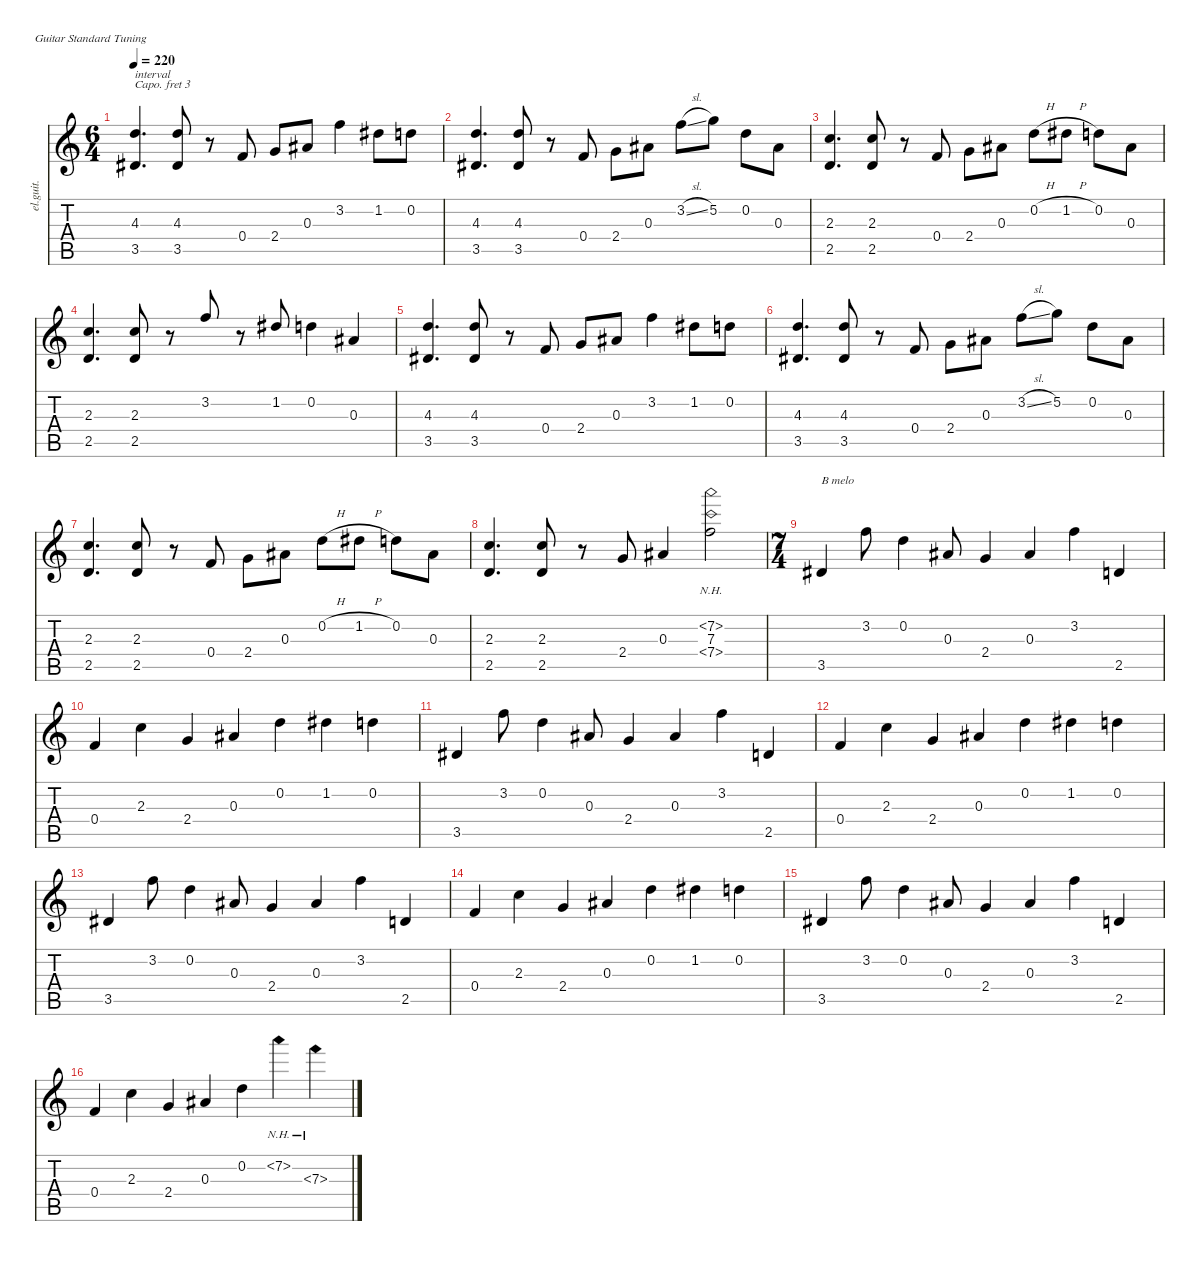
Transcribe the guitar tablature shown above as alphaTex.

\defaultSystemsLayout 4
\hideDynamics
\bracketExtendMode nobrackets
\otherSystemsTrackNameOrientation horizontal
\track ("Clean Guitar" "el.guit.") {instrument electricguitarclean}
\staff {score tabs}
\capo 3
\tuning (E4 B3 G3 D3 A2 E2)
\ts (6 4)
\tempo 220
\clef g2
\ks c
(3.5{acc #} 4.3).4{d txt "interval" dy mf beam Up} (3.5{acc #} 4.3).8{beam Up} r.8{beam Up} 0.4.8{beam Up} 2.4.8{beam Up} 0.3{acc #}.8{beam Up} 3.2.4{beam Down} 1.2{acc #}.8{beam Down} 0.2.8{beam Down} |
(3.5{acc #} 4.3).4{d beam Up} (3.5{acc #} 4.3).8{beam Up} r.8{beam Up} 0.4.8{beam Up} 2.4.8{beam Down} 0.3{acc #}.8{beam Down} 3.2{sl}.8{beam Down} 5.2.8{beam Down} 0.2.8{beam Down} 0.3{acc #}.8{beam Down} |
(2.5 2.3).4{d beam Up} (2.5 2.3).8{beam Up} r.8{beam Up} 0.4.8{beam Up} 2.4.8{beam Down} 0.3{acc #}.8{beam Down} 0.2{h}.8{beam Down} 1.2{h acc #}.8{beam Down} 0.2.8{beam Down} 0.3{acc #}.8{beam Down} |
(2.5 2.3).4{d beam Up} (2.5 2.3).8{beam Up} r.8{beam Up} 3.2.8{beam Up} r.8{beam Up} 1.2{acc #}.8{beam Down} 0.2.4{beam Down} 0.3{acc #}.4{beam Up} |
(3.5{acc #} 4.3).4{d beam Up} (3.5{acc #} 4.3).8{beam Up} r.8{beam Up} 0.4.8{beam Up} 2.4.8{beam Up} 0.3{acc #}.8{beam Up} 3.2.4{beam Down} 1.2{acc #}.8{beam Down} 0.2.8{beam Down} |
(3.5{acc #} 4.3).4{d beam Up} (3.5{acc #} 4.3).8{beam Up} r.8{beam Up} 0.4.8{beam Up} 2.4.8{beam Down} 0.3{acc #}.8{beam Down} 3.2{sl}.8{beam Down} 5.2.8{beam Down} 0.2.8{beam Down} 0.3{acc #}.8{beam Down} |
(2.5 2.3).4{d beam Up} (2.5 2.3).8{beam Up} r.8{beam Up} 0.4.8{beam Up} 2.4.8{beam Down} 0.3{acc #}.8{beam Down} 0.2{h}.8{beam Down} 1.2{h acc #}.8{beam Down} 0.2.8{beam Down} 0.3{acc #}.8{beam Down} |
(2.5 2.3).4{d beam Up} (2.5 2.3).8{beam Up} r.8{beam Up} 2.4.8{beam Up} 0.3{acc #}.4{beam Up} (7.4{nh} 7.3 7.2{nh}).2{beam Down} |
\ts (7 4)
\beaming (8 6 4 4)
3.5{acc #}.4{txt "B melo" beam Up} 3.2.8{beam Down} 0.2.4{beam Down} 0.3{acc #}.8{beam Up} 2.4.4{beam Up} 0.3{acc #}.4{beam Up} 3.2.4{beam Down} 2.5.4{beam Up} |
0.4.4{beam Up} 2.3.4{beam Down} 2.4.4{beam Up} 0.3{acc #}.4{beam Up} 0.2.4{beam Down} 1.2{acc #}.4{beam Down} 0.2.4{beam Down} |
3.5{acc #}.4{beam Up} 3.2.8{beam Down} 0.2.4{beam Down} 0.3{acc #}.8{beam Up} 2.4.4{beam Up} 0.3{acc #}.4{beam Up} 3.2.4{beam Down} 2.5.4{beam Up} |
0.4.4{beam Up} 2.3.4{beam Down} 2.4.4{beam Up} 0.3{acc #}.4{beam Up} 0.2.4{beam Down} 1.2{acc #}.4{beam Down} 0.2.4{beam Down} |
3.5{acc #}.4{beam Up} 3.2.8{beam Down} 0.2.4{beam Down} 0.3{acc #}.8{beam Up} 2.4.4{beam Up} 0.3{acc #}.4{beam Up} 3.2.4{beam Down} 2.5.4{beam Up} |
0.4.4{beam Up} 2.3.4{beam Down} 2.4.4{beam Up} 0.3{acc #}.4{beam Up} 0.2.4{beam Down} 1.2{acc #}.4{beam Down} 0.2.4{beam Down} |
3.5{acc #}.4{beam Up} 3.2.8{beam Down} 0.2.4{beam Down} 0.3{acc #}.8{beam Up} 2.4.4{beam Up} 0.3{acc #}.4{beam Up} 3.2.4{beam Down} 2.5.4{beam Up} |
0.4.4{beam Up} 2.3.4{beam Down} 2.4.4{beam Up} 0.3{acc #}.4{beam Up} 0.2.4{beam Down} 7.2{nh}.4{beam Down} 7.3{nh}.4{beam Down}
